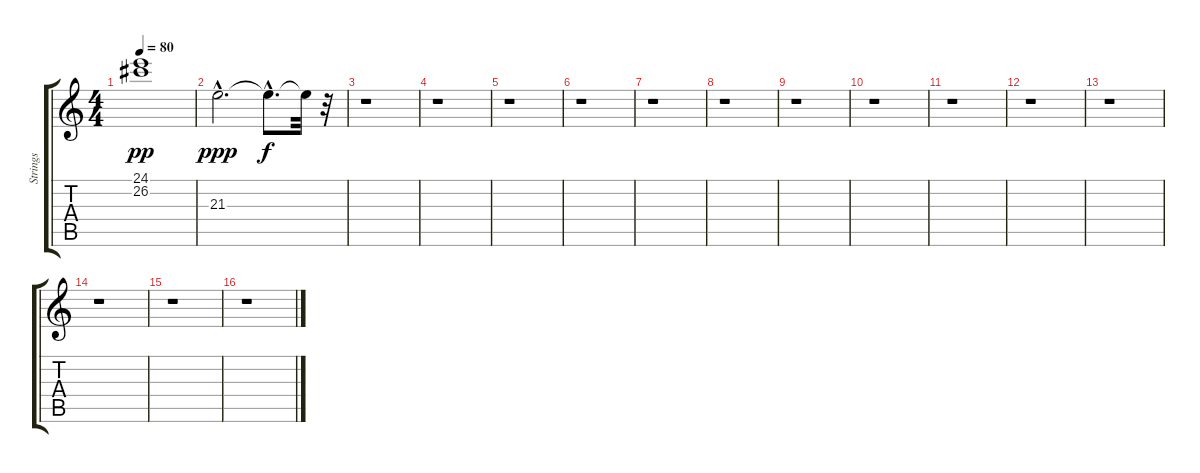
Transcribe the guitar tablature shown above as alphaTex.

\track ("Strings" "Strings") {instrument stringensemble1}
\staff {score tabs}
\tuning (E4 B3 G3 D3 A2 E2) {hide}
\ts (4 4)
\tempo 80
\clef g2
\ks c
(24.1 26.2).1{dy pp} |
21.3{hac}.2{d dy ppp} 21.3{hac t}.8{d dy f} 21.3{t}.32 r.32 |
r.1 |
r.1 |
r.1 |
r.1 |
r.1 |
r.1 |
r.1 |
r.1 |
r.1 |
r.1 |
r.1 |
r.1 |
r.1 |
r.1
